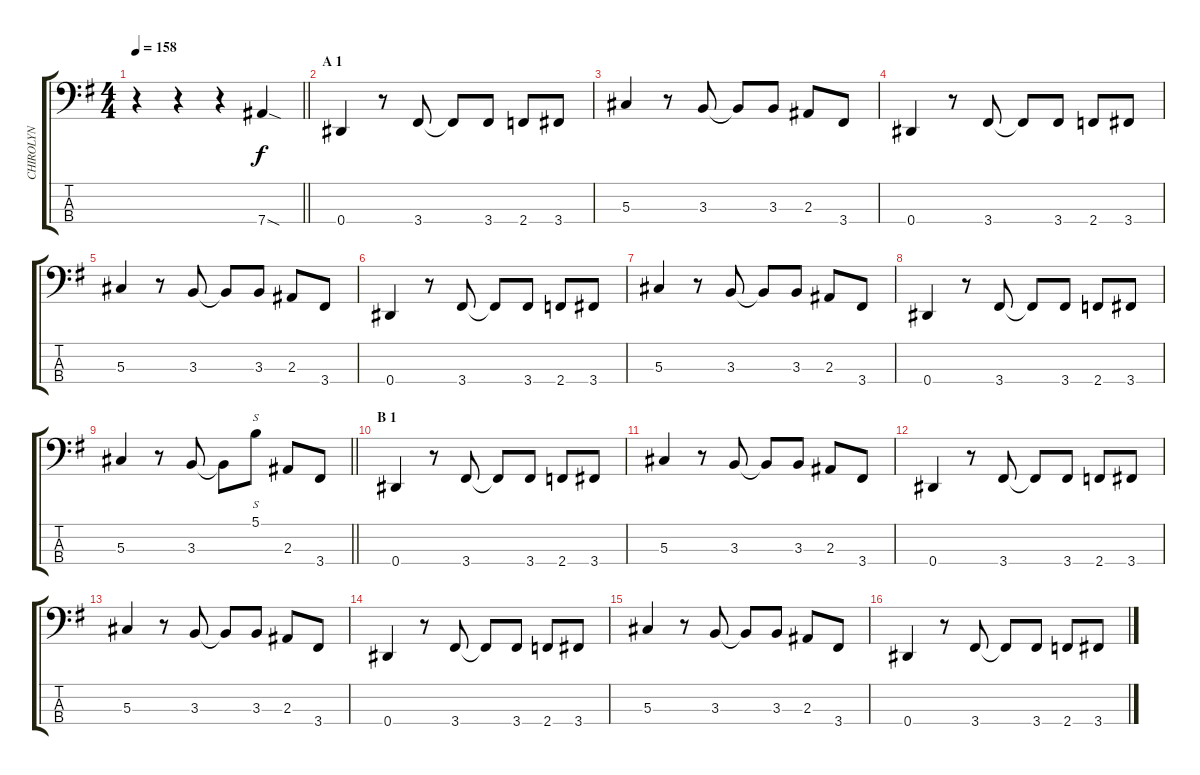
\track ("CHIROLYN" "CHIROLYN") {instrument electricbasspick}
\staff {score tabs}
\tuning (Gb2 Db2 Ab1 Eb1) {hide}
\ts (4 4)
\tempo 158
\clef f4
\barLineRight lightlight
\ks g
r.4{dy f instrument electricbasspick} r.4 r.4 7.4{sod}.4 |
\section ("" "A 1")
0.4.4 r.8 3.4.8 3.4{t}.8 3.4.8 2.4.8 3.4.8 |
5.3.4 r.8 3.3.8 3.3{t}.8 3.3.8 2.3.8 3.4.8 |
0.4.4 r.8 3.4.8 3.4{t}.8 3.4.8 2.4.8 3.4.8 |
5.3.4 r.8 3.3.8 3.3{t}.8 3.3.8 2.3.8 3.4.8 |
0.4.4 r.8 3.4.8 3.4{t}.8 3.4.8 2.4.8 3.4.8 |
5.3.4 r.8 3.3.8 3.3{t}.8 3.3.8 2.3.8 3.4.8 |
0.4.4 r.8 3.4.8 3.4{t}.8 3.4.8 2.4.8 3.4.8 |
\barLineRight lightlight
5.3.4 r.8 3.3.8 3.3{t}.8 5.1.8{s} 2.3.8 3.4.8 |
\section ("" "B 1")
0.4.4 r.8 3.4.8 3.4{t}.8 3.4.8 2.4.8 3.4.8 |
5.3.4 r.8 3.3.8 3.3{t}.8 3.3.8 2.3.8 3.4.8 |
0.4.4 r.8 3.4.8 3.4{t}.8 3.4.8 2.4.8 3.4.8 |
5.3.4 r.8 3.3.8 3.3{t}.8 3.3.8 2.3.8 3.4.8 |
0.4.4 r.8 3.4.8 3.4{t}.8 3.4.8 2.4.8 3.4.8 |
5.3.4 r.8 3.3.8 3.3{t}.8 3.3.8 2.3.8 3.4.8 |
0.4.4 r.8 3.4.8 3.4{t}.8 3.4.8 2.4.8 3.4.8
